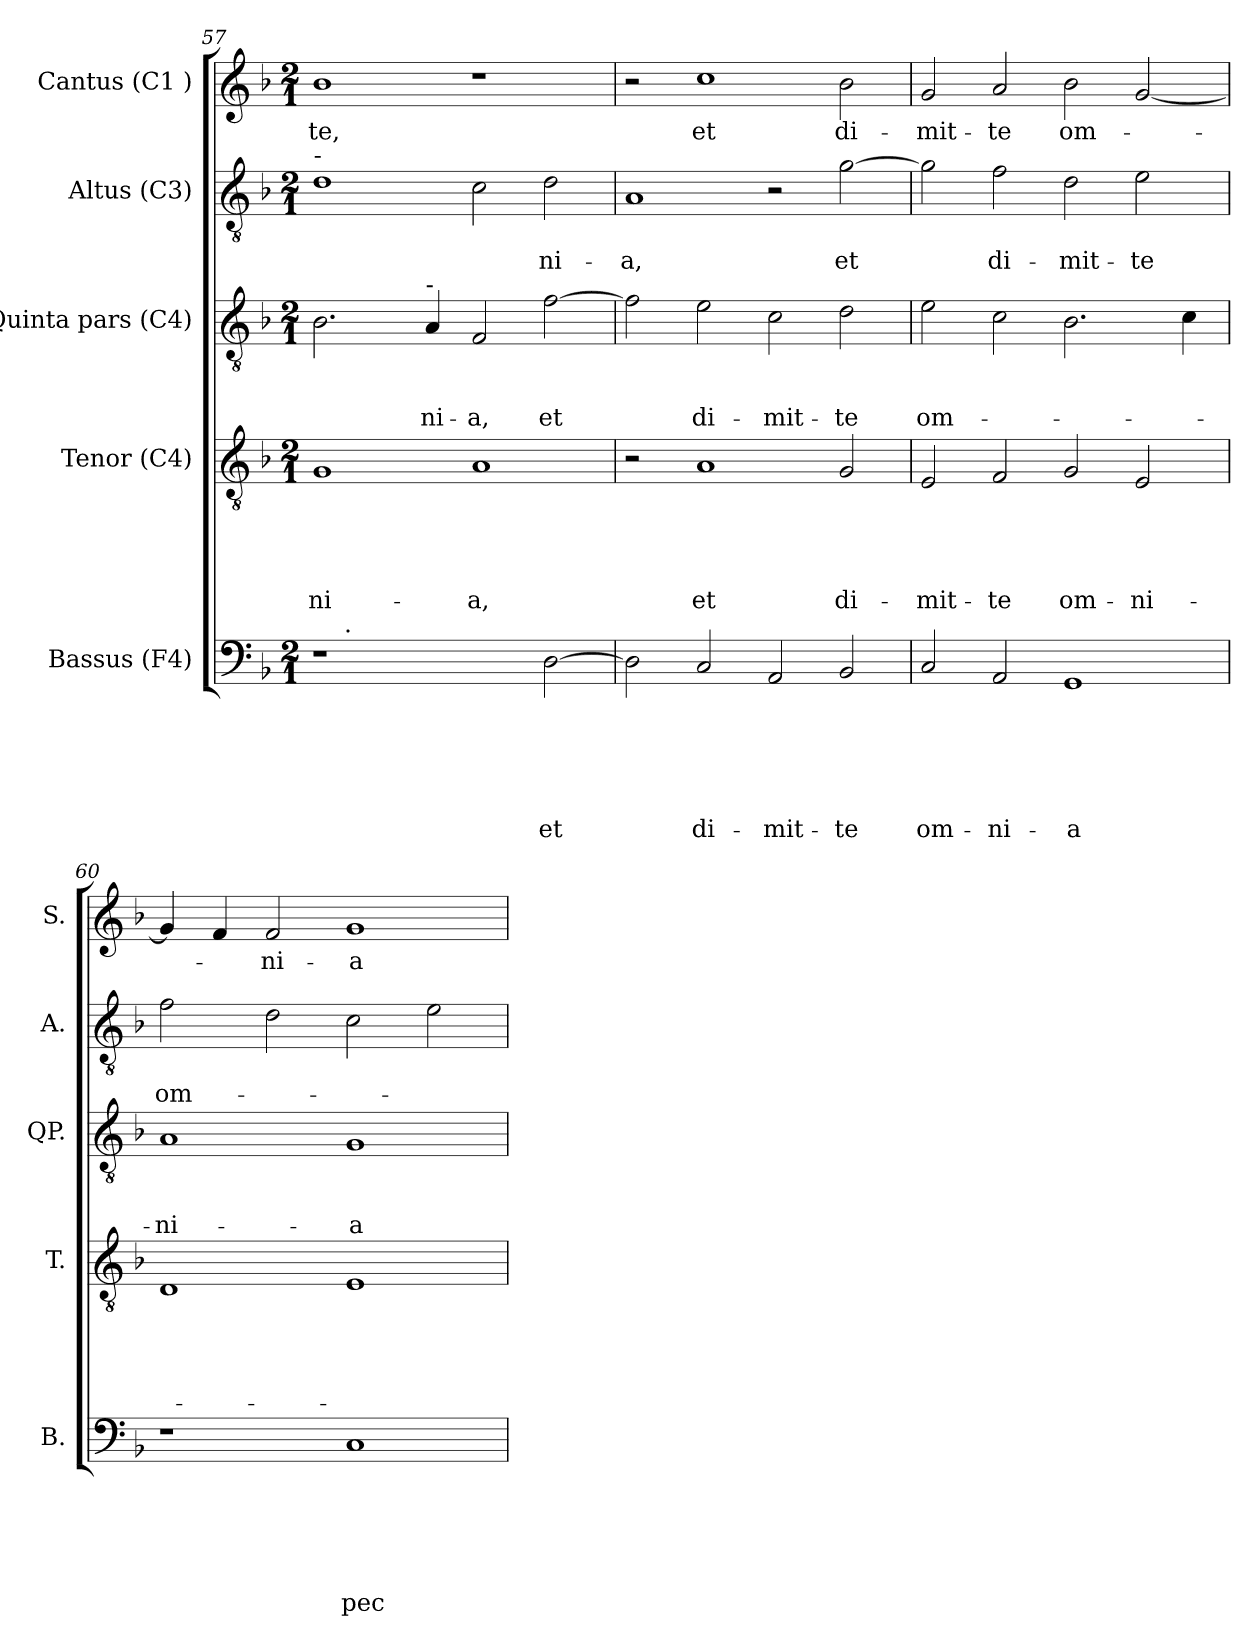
**kern	**text	**text	**text	**text	**text	**text	**kern	**text	**text	**text	**text	**text	**kern	**text	**text	**text	**kern	**text	**text	**kern	**text
*part5	*part5	*part5	*part5	*part5	*part5	*part5	*part4	*part4	*part4	*part4	*part4	*part4	*part3	*part3	*part3	*part3	*part2	*part2	*part2	*part1	*part1
*staff5	*staff5	*staff5	*staff5	*staff5	*staff5	*staff5	*staff4	*staff4	*staff4	*staff4	*staff4	*staff4	*staff3	*staff3	*staff3	*staff3	*staff2	*staff2	*staff2	*staff1	*staff1
*I"Bassus (F4)	*	*	*	*	*	*	*I"Tenor (C4)	*	*	*	*	*	*I"Quinta pars (C4)	*	*	*	*I"Altus (C3)	*	*	*I"Cantus (C1 )	*
*I'B.	*	*	*	*	*	*	*I'T.	*	*	*	*	*	*I'QP.	*	*	*	*I'A.	*	*	*I'S.	*
!!LO:PB:g=z
*clefF4	*	*	*	*	*	*	*clefGv2	*	*	*	*	*	*clefGv2	*	*	*	*clefGv2	*	*	*clefG2	*
*k[b-]	*	*	*	*	*	*	*k[b-]	*	*	*	*	*	*k[b-]	*	*	*	*k[b-]	*	*	*k[b-]	*
*F:	*	*	*	*	*	*	*F:	*	*	*	*	*	*F:	*	*	*	*F:	*	*	*F:	*
*M2/1	*	*	*	*	*	*	*M2/1	*	*	*	*	*	*M2/1	*	*	*	*M2/1	*	*	*M2/1	*
=57	=57	=57	=57	=57	=57	=57	=57	=57	=57	=57	=57	=57	=57	=57	=57	=57	=57	=57	=57	=57	=57
!	!	!	!	!	!	!	!	!	!	!	!	!	!	!	!	!	!LO:TX:a:t=-	!	!	!	!
!	!	!	!	!	!	!	!	!	!	!	!	!LO:LY:b:rj	!	!	!	!	!	!	!	!	!LO:LY:b:rj
*^	*	*	*	*	*	*	*	*	*	*	*	*	*	*	*	*	*	*	*	*	*
1r	8ryy	.	.	.	.	.	.	1G	.	.	.	.	-ni-	2.B-\	.	.	.	1d	.	.	1b-	-te,
!	!LO:TX:a:t=.	!	!	!	!	!	!	!	!	!	!	!	!	!	!	!	!	!	!	!	!	!
.	1...ryy	.	.	.	.	.	.	.	.	.	.	.	.	.	.	.	.	.	.	.	.	.
!	!	!	!	!	!	!	!	!	!	!	!	!	!	!LO:TX:a:t=-	!	!	!	!	!	!	!	!
!	!	!	!	!	!	!	!	!	!	!	!	!	!	!	!	!	!LO:LY:b	!	!	!	!	!
.	.	.	.	.	.	.	.	.	.	.	.	.	.	4A/	.	.	-ni-	.	.	.	.	.
!	!	!	!	!	!	!	!	!	!	!	!	!	!LO:LY:b:rj	!	!	!	!LO:LY:b	!	!	!	!	!
2ryy	.	.	.	.	.	.	.	1A	.	.	.	.	-a,	2F/	.	.	-a,	2c\	.	.	1r	.
!	!	!	!	!	!	!	!LO:LY:b	!	!	!	!	!	!	!	!	!	!LO:LY:b	!	!	!LO:LY:b	!	!
[>2D\	.	.	.	.	.	.	et	.	.	.	.	.	.	[>2f\	.	.	et	2d\	.	-ni-	.	.
=58	=58	=58	=58	=58	=58	=58	=58	=58	=58	=58	=58	=58	=58	=58	=58	=58	=58	=58	=58	=58	=58	=58
!	!	!	!	!	!	!	!	!	!	!	!	!	!	!	!	!	!	!	!	!LO:LY:b	!	!
*v	*v	*	*	*	*	*	*	*	*	*	*	*	*	*	*	*	*	*	*	*	*	*
2D\]	.	.	.	.	.	.	2r	.	.	.	.	.	2f\]	.	.	.	1A	.	-a,	2r	.
!	!	!	!	!	!	!LO:LY:b	!	!	!	!	!	!LO:LY:b:rj	!	!	!	!LO:LY:b	!	!	!	!	!LO:LY:b:rj
2C/	.	.	.	.	.	di-	1A	.	.	.	.	et	2e\	.	.	di-	.	.	.	1cc	et
!	!	!	!	!	!	!LO:LY:b	!	!	!	!	!	!	!	!	!	!LO:LY:b	!	!	!	!	!
2AA/	.	.	.	.	.	-mit-	.	.	.	.	.	.	2c\	.	.	-mit-	2r	.	.	.	.
!	!	!	!	!	!	!LO:LY:b	!	!	!	!	!	!LO:LY:b:rj	!	!	!	!LO:LY:b	!	!	!LO:LY:b	!	!LO:LY:b:rj
2BB-/	.	.	.	.	.	-te	2G/	.	.	.	.	di-	2d\	.	.	-te	[>2g\	.	et	2b-\	di-
=59	=59	=59	=59	=59	=59	=59	=59	=59	=59	=59	=59	=59	=59	=59	=59	=59	=59	=59	=59	=59	=59
!	!	!	!	!	!	!LO:LY:b	!	!	!	!	!	!LO:LY:b:rj	!	!	!	!LO:LY:b	!	!	!	!	!LO:LY:b:rj
2C/	.	.	.	.	.	om-	2E/	.	.	.	.	-mit-	2e\	.	.	om-	2g\]	.	.	2g/	-mit-
!	!	!	!	!	!	!LO:LY:b	!	!	!	!	!	!LO:LY:b:rj	!	!	!	!	!	!	!LO:LY:b	!	!LO:LY:b:rj
2AA/	.	.	.	.	.	-ni-	2F/	.	.	.	.	-te	2c\	.	.	.	2f\	.	di-	2a/	-te
!	!	!	!	!	!	!LO:LY:b	!	!	!	!	!	!LO:LY:b:rj	!	!	!	!	!	!	!LO:LY:b	!	!LO:LY:b:rj
1GG	.	.	.	.	.	-a	2G/	.	.	.	.	om-	2.B-\	.	.	.	2d\	.	-mit-	2b-\	om-
!	!	!	!	!	!	!	!	!	!	!	!	!LO:LY:b:rj	!	!	!	!	!	!	!LO:LY:b	!	!
.	.	.	.	.	.	.	2E/	.	.	.	.	-ni-	.	.	.	.	2e\	.	-te	[<2g/	.
.	.	.	.	.	.	.	.	.	.	.	.	.	4c\	.	.	.	.	.	.	.	.
=60	=60	=60	=60	=60	=60	=60	=60	=60	=60	=60	=60	=60	=60	=60	=60	=60	=60	=60	=60	=60	=60
!	!	!	!	!	!	!	!	!	!	!	!	!	!	!	!	!LO:LY:b	!	!	!LO:LY:b	!	!
1r	.	.	.	.	.	.	1D	.	.	.	.	.	1A	.	.	-ni-	2f\	.	om-	4g/]	.
.	.	.	.	.	.	.	.	.	.	.	.	.	.	.	.	.	.	.	.	4f/	.
!	!	!	!	!	!	!	!	!	!	!	!	!	!	!	!	!	!	!	!	!	!LO:LY:b:rj
.	.	.	.	.	.	.	.	.	.	.	.	.	.	.	.	.	2d\	.	.	2f/	-ni-
!	!	!	!	!	!	!LO:LY:b	!	!	!	!	!	!	!	!	!	!LO:LY:b	!	!	!	!	!LO:LY:b:rj
1C	.	.	.	.	.	pec-	1E	.	.	.	.	.	1G	.	.	-a	2c\	.	.	1g	-a
.	.	.	.	.	.	.	.	.	.	.	.	.	.	.	.	.	2e\	.	.	.	.
=	=	=	=	=	=	=	=	=	=	=	=	=	=	=	=	=	=	=	=	=	=
*-	*-	*-	*-	*-	*-	*-	*-	*-	*-	*-	*-	*-	*-	*-	*-	*-	*-	*-	*-	*-	*-
